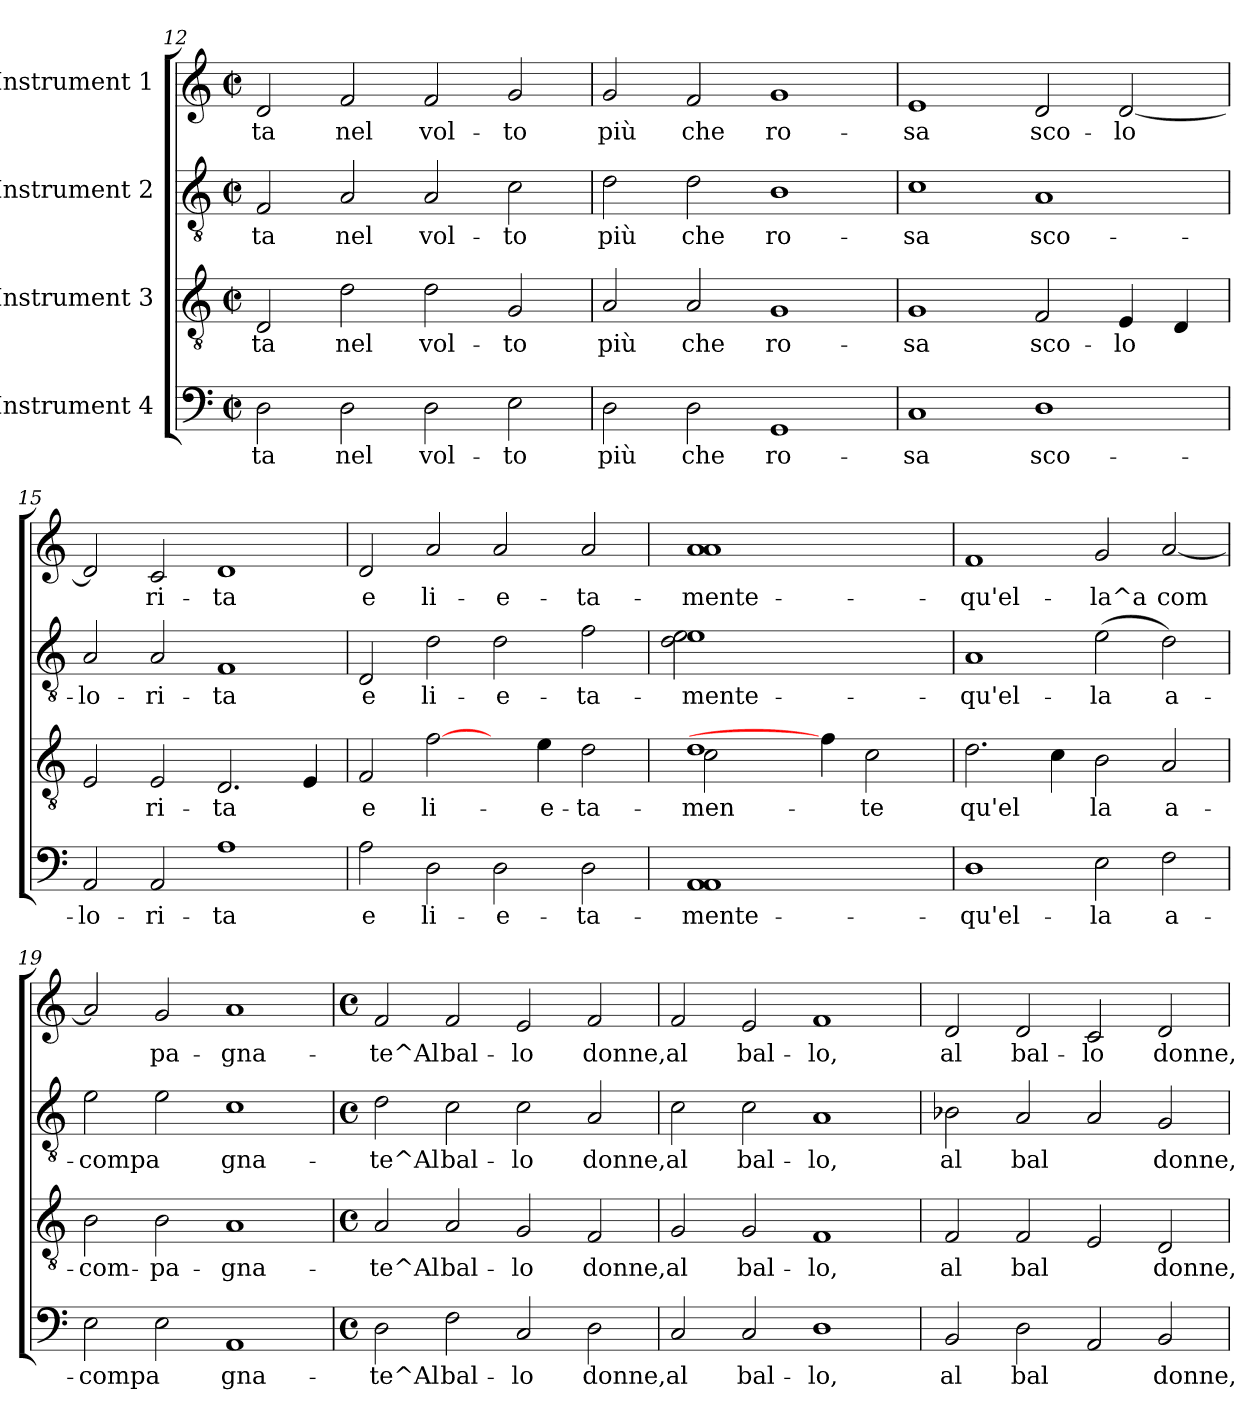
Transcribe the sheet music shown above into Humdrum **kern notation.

**kern	**text	**kern	**text	**kern	**text	**kern	**text
*part4	*part4	*part3	*part3	*part2	*part2	*part1	*part1
*staff4	*staff4	*staff3	*staff3	*staff2	*staff2	*staff1	*staff1
*I"Instrument 4	*	*I"Instrument 3	*	*I"Instrument 2	*	*I"Instrument 1	*
*clefF4	*	*clefGv2	*	*clefGv2	*	*clefG2	*
*k[]	*	*k[]	*	*k[]	*	*k[]	*
*C:	*	*C:	*	*C:	*	*C:	*
*M2/2	*	*M2/2	*	*M2/2	*	*M2/2	*
*met(c|)	*	*met(c|)	*	*met(c|)	*	*met(c|)	*
=12	=12	=12	=12	=12	=12	=12	=12
!	!LO:LY:b:cj	!	!LO:LY:b:cj	!	!LO:LY:b:cj	!	!LO:LY:b:cj
2D\	-ta	2D/	ta	2F/	-ta	2d/	-ta
!	!LO:LY:b:cj	!	!LO:LY:b:cj	!	!LO:LY:b:cj	!	!LO:LY:b:cj
2D\	nel	2d\	nel	2A/	nel	2f/	nel
!	!LO:LY:b:cj	!	!LO:LY:b:cj	!	!LO:LY:b:cj	!	!LO:LY:b:cj
2D\	vol-	2d\	vol-	2A/	vol-	2f/	vol-
!	!LO:LY:b:cj	!	!LO:LY:b:cj	!	!LO:LY:b:cj	!	!LO:LY:b:cj
2E\	-to	2G/	-to	2c\	-to	2g/	-to
=13	=13	=13	=13	=13	=13	=13	=13
!	!LO:LY:b:cj	!	!LO:LY:b:cj	!	!LO:LY:b:cj	!	!LO:LY:b:cj
2D\	più	2A/	più	2d\	più	2g/	più
!	!LO:LY:b:cj	!	!LO:LY:b:cj	!	!LO:LY:b:cj	!	!LO:LY:b:cj
2D\	che	2A/	che	2d\	che	2f/	che
!	!LO:LY:b:cj	!	!LO:LY:b:cj	!	!LO:LY:b:cj	!	!LO:LY:b:cj
1GG	ro-	1G	ro-	1B	ro-	1g	ro-
=14	=14	=14	=14	=14	=14	=14	=14
!	!LO:LY:b:cj	!	!LO:LY:b:cj	!	!LO:LY:b:cj	!	!LO:LY:b:cj
1C	-sa	1G	-sa	1c	-sa	1e	-sa
!	!LO:LY:b:cj	!	!LO:LY:b:cj	!	!LO:LY:b:cj	!	!LO:LY:b:cj
1D	sco-	2F/	sco-	1A	sco-	2d/	sco-
!	!	!	!LO:LY:b:cj	!	!	!	!LO:LY:b:cj
.	.	4E/	-lo-	.	.	[<2d/	-lo-
!	!	!	!LO:LY:b:cj	!	!	!	!
.	.	4D/	--	.	.	.	.
!!LO:PB:g=z
=15	=15	=15	=15	=15	=15	=15	=15
!	!LO:LY:b:cj	!	!LO:LY:b:cj	!	!LO:LY:b:cj	!	!LO:LY:b:cj
2AA/	-lo-	2E/	--	2A/	-lo-	2d/]	--
!	!LO:LY:b:cj	!	!LO:LY:b:cj	!	!LO:LY:b:cj	!	!LO:LY:b:cj
2AA/	-ri-	2E/	-ri-	2A/	-ri-	2c/	-ri-
!	!LO:LY:b:cj	!	!LO:LY:b:cj	!	!LO:LY:b:cj	!	!LO:LY:b:cj
1A	-ta	2.D/	-ta	1F	-ta	1d	-ta
!	!	!	!LO:LY:b:cj	!	!	!	!
.	.	4E/	.	.	.	.	.
=16	=16	=16	=16	=16	=16	=16	=16
!	!LO:LY:b:cj	!	!LO:LY:b:cj	!	!LO:LY:b:cj	!	!LO:LY:b:cj
2A\	e	2F/	e	2D/	e	2d/	e
!	!LO:LY:b:cj	!	!LO:LY:b:cj	!	!LO:LY:b:cj	!	!LO:LY:b:cj
2D\	li-	[2f\	li-	2d\	li-	2a/	li-
!	!LO:LY:b:cj	!	!	!	!LO:LY:b:cj	!	!LO:LY:b:cj
2D\	-e-	4ryy	.	2d\	-e-	2a/	-e-
!	!	!	!LO:LY:b:cj	!	!	!	!
.	.	4e\	-e-	.	.	.	.
!	!LO:LY:b:cj	!	!LO:LY:b:cj	!	!LO:LY:b:cj	!	!LO:LY:b:cj
2D\	-ta-	2d\	-ta-	2f\	-ta-	2a/	-ta-
=17	=17	=17	=17	=17	=17	=17	=17
!	!LO:LY:b:cj	!	!LO:LY:b:cj	!	!LO:LY:b:cj	!	!LO:LY:b:cj
*	*	*^	*	*^	*	*	*
1AA 1AA	-mente-	1d	2c\	-men-	1e	2e\ 2d\	-mente-	1a 1a	-mente-
.	.	.	1ryy	.	.	2.ryy	.	.	.
2.ryy	.	4f\]	.	.	2.ryy	.	.	2.ryy	.
!	!	!	!	!LO:LY:b:cj	!	!	!	!	!
.	.	2c\	.	-te	.	2ryy	.	.	.
.	.	.	4ryy	.	.	.	.	.	.
*	*	*	*	*	*v	*v	*	*	*
=18	=18	=18	=18	=18	=18	=18	=18	=18
!	!LO:LY:b:cj	!	!	!LO:LY:b:cj	!	!LO:LY:b:cj	!	!LO:LY:b:cj
*	*	*v	*v	*	*	*	*	*
1D	-qu'el-	2.d\	qu'el-	1A	-qu'el-	1f	-qu'el-
!	!	!	!LO:LY:b:cj	!	!	!	!
.	.	4c\	--	.	.	.	.
!	!LO:LY:b:cj	!	!LO:LY:b:cj	!	!LO:LY:b:cj	!	!LO:LY:b:cj
2E\	-la	2B\	-la	(>2e\	-la	2g/	-la^a
!	!LO:LY:b:cj	!	!LO:LY:b:cj	!	!LO:LY:b:cj	!	!LO:LY:b:cj
2F\	a-	2A/	a-	2d\)	a-	[<2a/	com-
=19	=19	=19	=19	=19	=19	=19	=19
!	!LO:LY:b:cj	!	!LO:LY:b:cj	!	!LO:LY:b:cj	!	!LO:LY:b:cj
2E\	-compa-	2B\	-com-	2e\	-compa-	2a/]	--
!	!LO:LY:b:cj	!	!LO:LY:b:cj	!	!LO:LY:b:cj	!	!LO:LY:b:cj
2E\	--	2B\	-pa-	2e\	--	2g/	-pa-
!	!LO:LY:b:cj	!	!LO:LY:b:cj	!	!LO:LY:b:cj	!	!LO:LY:b:cj
1AA	-gna-	1A	-gna-	1c	-gna-	1a	-gna-
=20	=20	=20	=20	=20	=20	=20	=20
*M4/4	*	*M4/4	*	*M4/4	*	*M4/4	*
*met(c)	*	*met(c)	*	*met(c)	*	*met(c)	*
!	!LO:LY:b:cj	!	!LO:LY:b:cj	!	!LO:LY:b:cj	!	!LO:LY:b:cj
2D\	-te^Al	2A/	-te^Al	2d\	-te^Al	2f/	-te^Al
!	!LO:LY:b:cj	!	!LO:LY:b:cj	!	!LO:LY:b:cj	!	!LO:LY:b:cj
2F\	bal-	2A/	bal-	2c\	bal-	2f/	bal-
!	!LO:LY:b:cj	!	!LO:LY:b:cj	!	!LO:LY:b:cj	!	!LO:LY:b:cj
2C/	-lo	2G/	-lo	2c\	-lo	2e/	-lo
!	!LO:LY:b:cj	!	!LO:LY:b:cj	!	!LO:LY:b:cj	!	!LO:LY:b:cj
2D\	donne,	2F/	donne,	2A/	donne,	2f/	donne,
=21	=21	=21	=21	=21	=21	=21	=21
!	!LO:LY:b:cj	!	!LO:LY:b:cj	!	!LO:LY:b:cj	!	!LO:LY:b:cj
2C/	al	2G/	al	2c\	al	2f/	al
!	!LO:LY:b:cj	!	!LO:LY:b:cj	!	!LO:LY:b:cj	!	!LO:LY:b:cj
2C/	bal-	2G/	bal-	2c\	bal-	2e/	bal-
!	!LO:LY:b:cj	!	!LO:LY:b:cj	!	!LO:LY:b:cj	!	!LO:LY:b:cj
1D	-lo,	1F	-lo,	1A	-lo,	1f	-lo,
!!LO:PB:g=z
=22	=22	=22	=22	=22	=22	=22	=22
!	!LO:LY:b:cj	!	!LO:LY:b:cj	!	!LO:LY:b:cj	!	!LO:LY:b:cj
2BB/	al	2F/	al	2B-X\	al	2d/	al
!	!LO:LY:b:cj	!	!LO:LY:b:cj	!	!LO:LY:b:cj	!	!LO:LY:b:cj
2D\	bal	2F/	bal	2A/	bal	2d/	bal-
!	!LO:LY:b:cj	!	!LO:LY:b:cj	!	!LO:LY:b:cj	!	!LO:LY:b:cj
2AA/	.	2E/	.	2A/	.	2c/	-lo
!	!LO:LY:b:cj	!	!LO:LY:b:cj	!	!LO:LY:b:cj	!	!LO:LY:b:cj
2BB/	donne,	2D/	donne,	2G/	donne,	2d/	donne,
=	=	=	=	=	=	=	=
*-	*-	*-	*-	*-	*-	*-	*-
